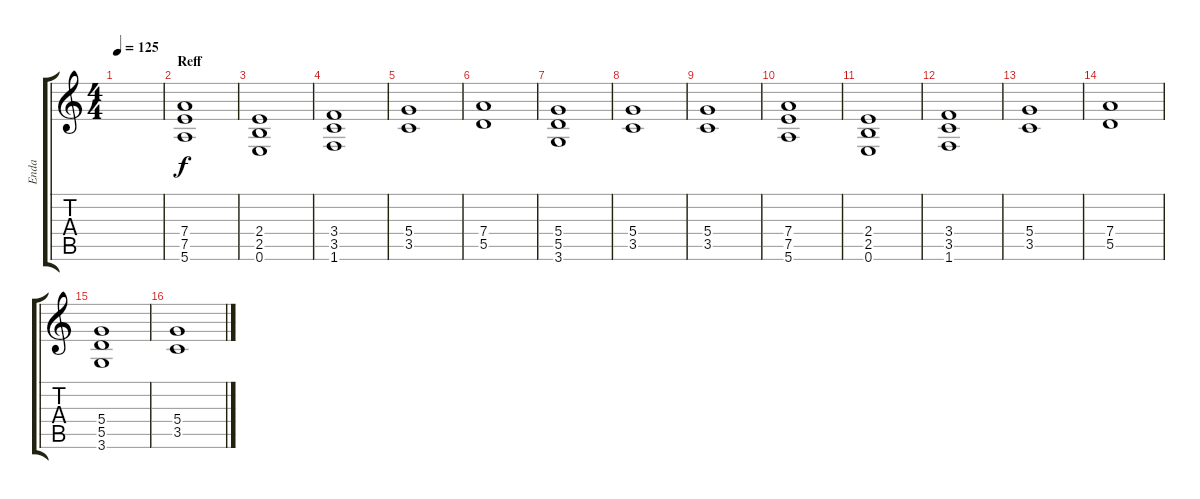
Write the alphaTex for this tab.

\track ("Enda" "Enda") {instrument distortionguitar}
\staff {score tabs}
\tuning (E4 B3 G3 D3 A2 E2) {hide}
\ts (4 4)
\tempo 125
\clef g2
\ks c
|
\section ("" "Reff")
(7.4 7.5 5.6).1 |
(2.4 2.5 0.6).1 |
(3.4 3.5 1.6).1 |
(5.4 3.5).1 |
(7.4 5.5).1 |
(5.4 5.5 3.6).1 |
(5.4 3.5).1 |
(5.4 3.5).1 |
(7.4 7.5 5.6).1 |
(2.4 2.5 0.6).1 |
(3.4 3.5 1.6).1 |
(5.4 3.5).1 |
(7.4 5.5).1 |
(5.4 5.5 3.6).1 |
(5.4 3.5).1
